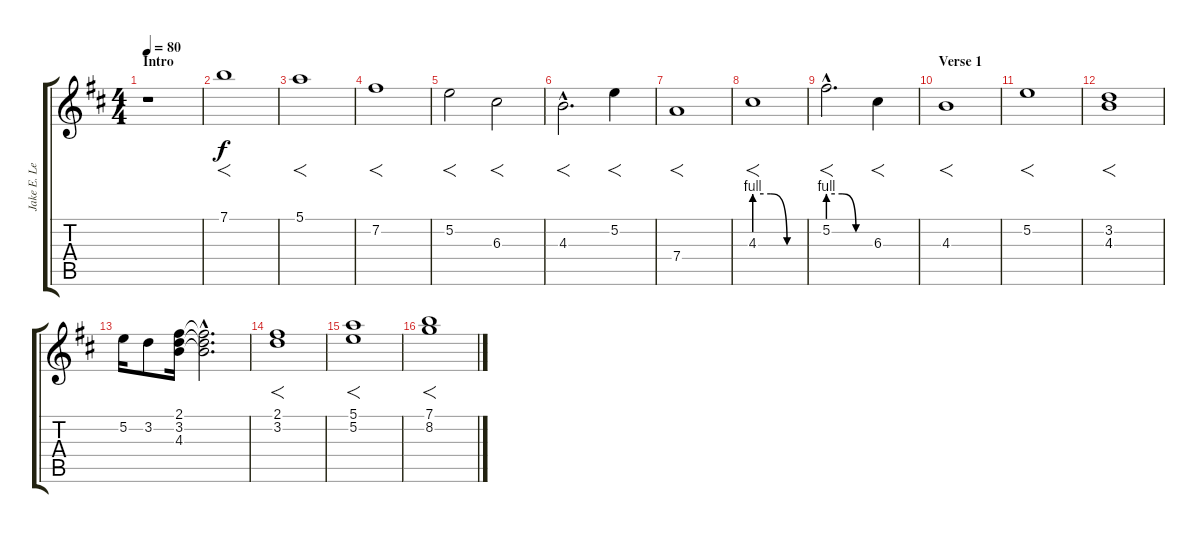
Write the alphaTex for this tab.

\track ("Jake E. Lee" "Jake E. Le") {instrument overdrivenguitar}
\staff {score tabs}
\tuning (E4 B3 G3 D3 A2 E2) {hide}
\ts (4 4)
\section ("" "Intro")
\tempo 80
\clef g2
\ks bminor
r.1{dy f instrument overdrivenguitar} |
7.1.1{f} |
5.1.1{f} |
7.2.1{f} |
5.2.2{f} 6.3.2{f} |
4.3{hac}.2{f d} 5.2.4{f} |
7.4.1{f} |
4.3{be (custom 0 4 20 4 40 0 60 0)}.1{f} |
5.2{be (custom 0 4 20 4 40 0 60 0) hac}.2{f d} 6.3.4{f} |
\section ("" "Verse 1")
4.3.1{f} |
5.2.1{f} |
(3.2 4.3).1{f} |
5.2.16 3.2.8 (2.1 3.2 4.3).16 (2.1{hac t} 3.2{hac t} 4.3{hac t}).2{d} |
(2.1 3.2).1{f} |
(5.1 5.2).1{f} |
(7.1 8.2).1{f}
